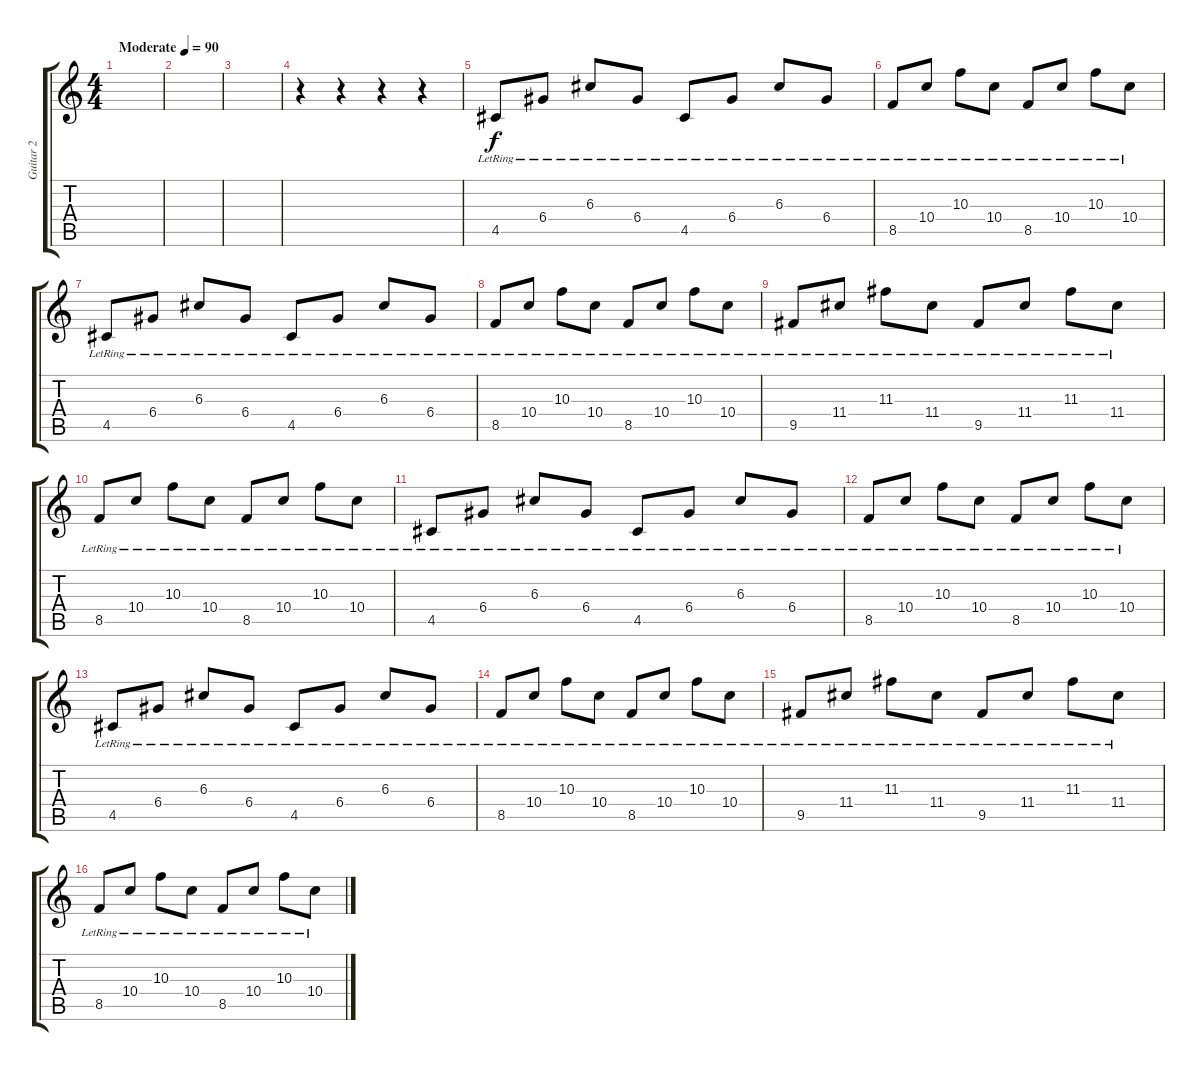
\track ("Guitar 2" "Guitar 2") {instrument acousticguitarsteel}
\staff {score tabs}
\tuning (E4 B3 G3 D3 A2 E2) {hide}
\ts (4 4)
\tempo (90 "Moderate")
\clef g2
\ks c
|
|
|
r.4 r.4 r.4 r.4 |
4.5{lr}.8 6.4{lr}.8 6.3{lr}.8 6.4{lr}.8 4.5{lr}.8 6.4{lr}.8 6.3{lr}.8 6.4{lr}.8 |
8.5{lr}.8 10.4{lr}.8 10.3{lr}.8 10.4{lr}.8 8.5{lr}.8 10.4{lr}.8 10.3{lr}.8 10.4{lr}.8 |
4.5{lr}.8 6.4{lr}.8 6.3{lr}.8 6.4{lr}.8 4.5{lr}.8 6.4{lr}.8 6.3{lr}.8 6.4{lr}.8 |
8.5{lr}.8 10.4{lr}.8 10.3{lr}.8 10.4{lr}.8 8.5{lr}.8 10.4{lr}.8 10.3{lr}.8 10.4{lr}.8 |
9.5{lr}.8 11.4{lr}.8 11.3{lr}.8 11.4{lr}.8 9.5{lr}.8 11.4{lr}.8 11.3{lr}.8 11.4{lr}.8 |
8.5{lr}.8 10.4{lr}.8 10.3{lr}.8 10.4{lr}.8 8.5{lr}.8 10.4{lr}.8 10.3{lr}.8 10.4{lr}.8 |
4.5{lr}.8 6.4{lr}.8 6.3{lr}.8 6.4{lr}.8 4.5{lr}.8 6.4{lr}.8 6.3{lr}.8 6.4{lr}.8 |
8.5{lr}.8 10.4{lr}.8 10.3{lr}.8 10.4{lr}.8 8.5{lr}.8 10.4{lr}.8 10.3{lr}.8 10.4{lr}.8 |
4.5{lr}.8 6.4{lr}.8 6.3{lr}.8 6.4{lr}.8 4.5{lr}.8 6.4{lr}.8 6.3{lr}.8 6.4{lr}.8 |
8.5{lr}.8 10.4{lr}.8 10.3{lr}.8 10.4{lr}.8 8.5{lr}.8 10.4{lr}.8 10.3{lr}.8 10.4{lr}.8 |
9.5{lr}.8 11.4{lr}.8 11.3{lr}.8 11.4{lr}.8 9.5{lr}.8 11.4{lr}.8 11.3{lr}.8 11.4{lr}.8 |
8.5{lr}.8 10.4{lr}.8 10.3{lr}.8 10.4{lr}.8 8.5{lr}.8 10.4{lr}.8 10.3{lr}.8 10.4{lr}.8
